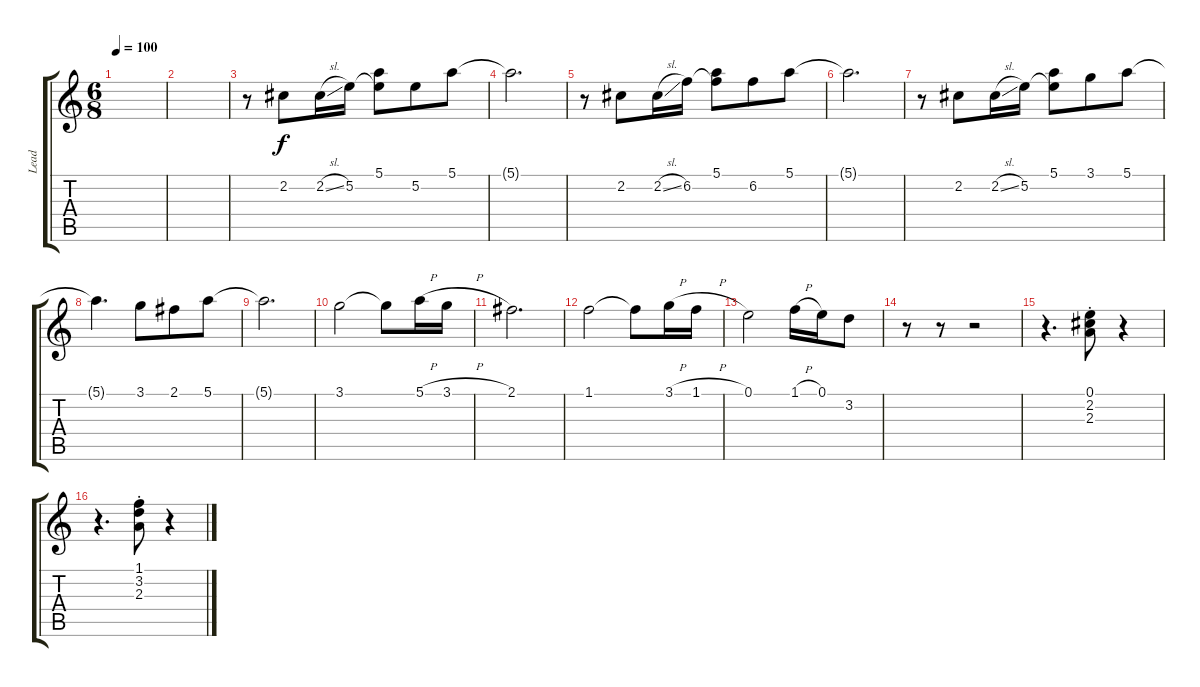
\track ("Lead" "Lead") {instrument distortionguitar}
\staff {score tabs}
\tuning (E4 B3 G3 D3 A2 E2) {hide}
\ts (6 8)
\tempo 100
\clef g2
\ks c
|
|
r.8 2.2.8 2.2{sl}.16 5.2.16 (5.1 5.2{t}).8 5.2.8 5.1.8 |
5.1{t}.2{d} |
r.8 2.2.8 2.2{sl}.16 6.2.16 (5.1 6.2{t}).8 6.2.8 5.1.8 |
5.1{t}.2{d} |
r.8 2.2.8 2.2{sl}.16 5.2.16 (5.1 5.2{t}).8 3.1.8 5.1.8 |
5.1{t}.4{d} 3.1.8 2.1.8 5.1.8 |
5.1{t}.2{d} |
3.1.2 3.1{t}.8 5.1{h}.16 3.1{h}.16 |
2.1.2{d} |
1.1.2 1.1{t}.8 3.1{h}.16 1.1{h}.16 |
0.1.2 1.1{h}.16 0.1.16 3.2.8 |
r.8{volume 3 balance 11} r.8 r.2 |
r.4{d} (0.1{st} 2.2{st} 2.3{st}).8 r.4 |
r.4{d} (1.1{st} 3.2{st} 2.3{st}).8 r.4
